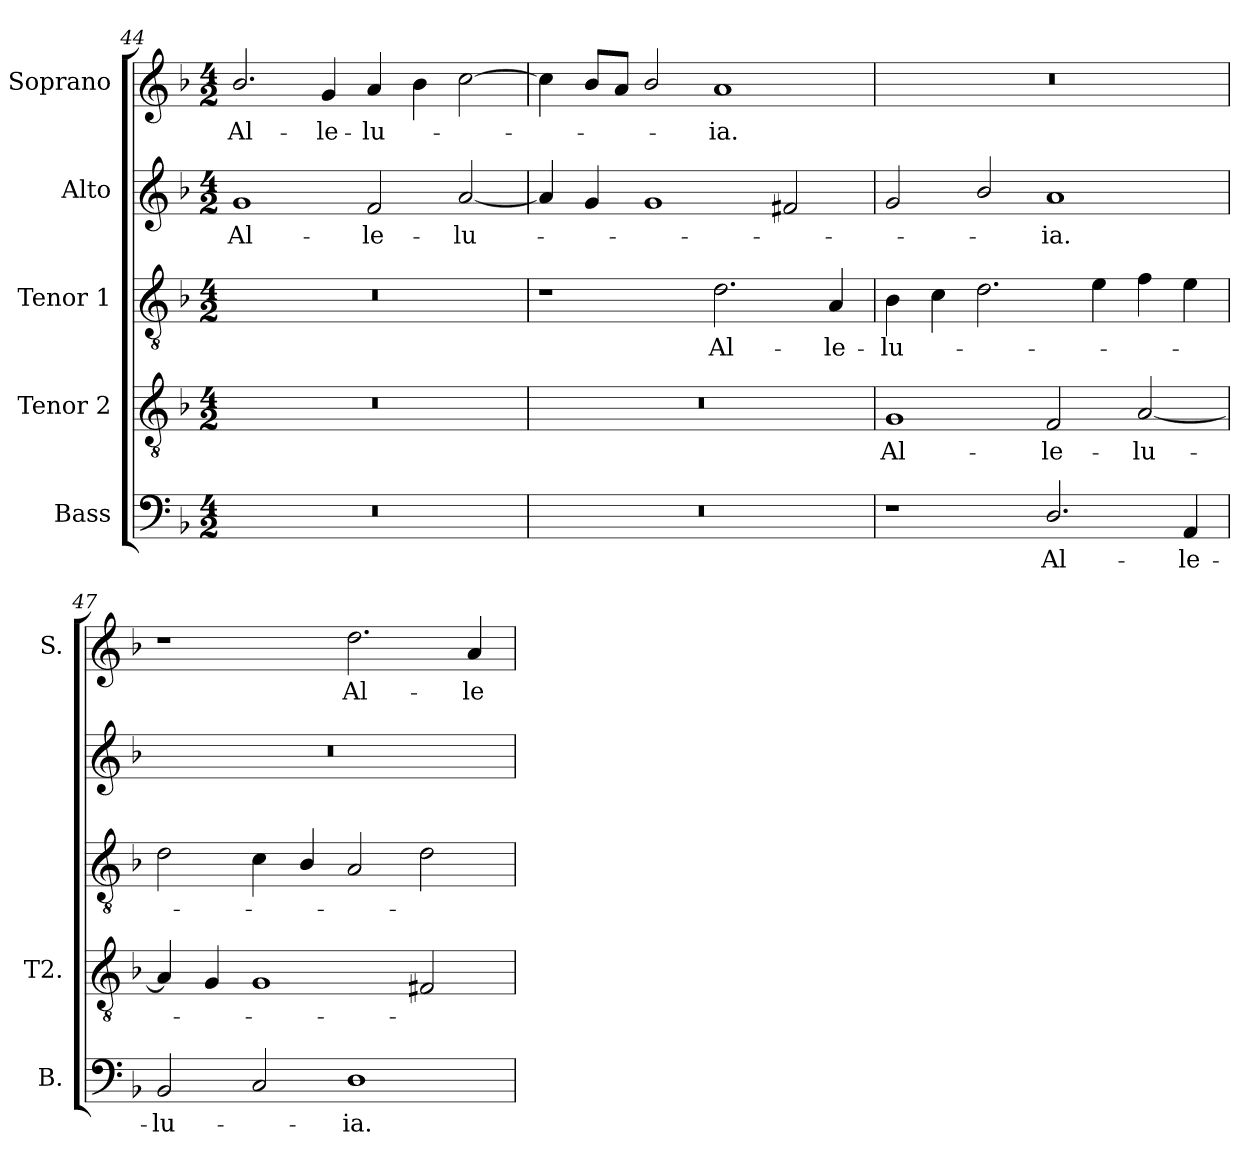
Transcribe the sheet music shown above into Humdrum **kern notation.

**kern	**text	**kern	**text	**kern	**text	**kern	**text	**kern	**text
*part5	*part5	*part4	*part4	*part3	*part3	*part2	*part2	*part1	*part1
*staff5	*staff5	*staff4	*staff4	*staff3	*staff3	*staff2	*staff2	*staff1	*staff1
*I"Bass	*	*I"Tenor 2	*	*I"Tenor 1	*	*I"Alto	*	*I"Soprano	*
*I'B.	*	*I'T2.	*	*	*	*	*	*I'S.	*
!!LO:LB:g=z
*clefF4	*	*clefGv2	*	*clefGv2	*	*clefG2	*	*clefG2	*
*	*	*ITrd7c12	*	*ITrd7c12	*	*	*	*	*
*k[b-]	*	*k[b-]	*	*k[b-]	*	*k[b-]	*	*k[b-]	*
*F:	*	*F:	*	*F:	*	*F:	*	*F:	*
*M4/2	*	*M4/2	*	*M4/2	*	*M4/2	*	*M4/2	*
=44	=44	=44	=44	=44	=44	=44	=44	=44	=44
!LO:N:vis=1	!	!LO:N:vis=1	!	!LO:N:vis=1	!	!	!	!	!
!	!	!	!	!	!	!	!LO:LY:b:color=#000000	!	!
!	!	!	!	!	!	!	!	!	!LO:LY:b:color=#000000
0r	.	0r	.	0r	.	1gi	Al-	2.b-i/	Al-
!	!	!	!	!	!	!	!	!	!LO:LY:b:color=#000000
.	.	.	.	.	.	.	.	4gi/	-le-
!	!	!	!	!	!	!	!LO:LY:b:color=#000000	!	!
!	!	!	!	!	!	!	!	!	!LO:LY:b:color=#000000
.	.	.	.	.	.	2fi/	-le-	4ai/	-lu-
.	.	.	.	.	.	.	.	4b-i\	.
!	!	!	!	!	!	!	!LO:LY:b:color=#000000	!	!
.	.	.	.	.	.	[2ai/	-lu-	[2cci\	.
=45	=45	=45	=45	=45	=45	=45	=45	=45	=45
!LO:N:vis=1	!	!LO:N:vis=1	!	!	!	!	!	!	!
0r	.	0r	.	1r	.	4ai/]	.	4cci\]	.
.	.	.	.	.	.	4gi/	.	8b-i/L	.
.	.	.	.	.	.	.	.	8ai/J	.
.	.	.	.	.	.	1gi	.	2b-i/	.
!	!	!	!	!	!LO:LY:b:color=#000000	!	!	!	!
!	!	!	!	!	!	!	!	!	!LO:LY:b:color=#000000
.	.	.	.	2.Di\	Al-	.	.	1ai	-ia.
.	.	.	.	.	.	2f#Xi/	.	.	.
!	!	!	!	!	!LO:LY:b:color=#000000	!	!	!	!
.	.	.	.	4AAi/	-le-	.	.	.	.
=46	=46	=46	=46	=46	=46	=46	=46	=46	=46
!	!	!	!LO:LY:b:color=#000000	!	!	!	!	!	!
!	!	!	!	!	!LO:LY:b:color=#000000	!	!	!LO:N:vis=1	!
1r	.	1GGi	Al-	4BB-i\	-lu-	2gi/	.	0r	.
.	.	.	.	4Ci\	.	.	.	.	.
.	.	.	.	2.Di\	.	2b-i/	.	.	.
!	!LO:LY:b:color=#000000	!	!	!	!	!	!	!	!
!	!	!	!LO:LY:b:color=#000000	!	!	!	!	!	!
!	!	!	!	!	!	!	!LO:LY:b:color=#000000	!	!
2.Di/	Al-	2FFi/	-le-	.	.	1ai	-ia.	.	.
.	.	.	.	4Ei\	.	.	.	.	.
!	!	!	!LO:LY:b:color=#000000	!	!	!	!	!	!
.	.	[2AAi/	-lu-	4Fi\	.	.	.	.	.
!	!LO:LY:b:color=#000000	!	!	!	!	!	!	!	!
4AAi/	-le-	.	.	4Ei\	.	.	.	.	.
=47	=47	=47	=47	=47	=47	=47	=47	=47	=47
!	!LO:LY:b:color=#000000	!	!	!	!	!LO:N:vis=1	!	!	!
2BB-i/	-lu-	4AAi/]	.	2Di\	.	0r	.	1r	.
.	.	4GGi/	.	.	.	.	.	.	.
2Ci/	.	1GGi	.	4Ci\	.	.	.	.	.
.	.	.	.	4BB-i/	.	.	.	.	.
!	!LO:LY:b:color=#000000	!	!	!	!	!	!	!	!
!	!	!	!	!	!	!	!	!	!LO:LY:b:color=#000000
1Di	-ia.	.	.	2AAi/	.	.	.	2.ddi\	Al-
.	.	2FF#Xi/	.	2Di\	.	.	.	.	.
!	!	!	!	!	!	!	!	!	!LO:LY:b:color=#000000
.	.	.	.	.	.	.	.	4ai/	-le-
=	=	=	=	=	=	=	=	=	=
*-	*-	*-	*-	*-	*-	*-	*-	*-	*-
